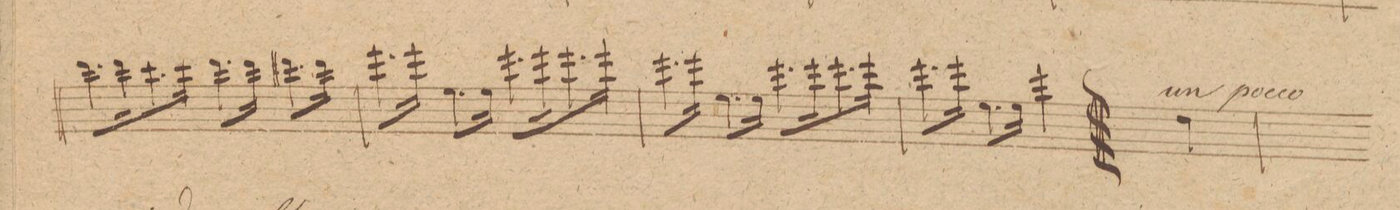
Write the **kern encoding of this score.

**kern	**dynam
*I"Violino. 1mo	*
*clefG2	*
*k[f#c#g#]	*
*met(c)	*
*M4/4	*
8.ddd\L	.
16ddd\K	.
8.ccc#\	.
16ccc#\Jk	.
8.ddd\L	.
16ddd\Jk	.
8.ddd#X\L	.
16ddd#\Jk	.
=52	=52
8.eee\L	.
16eee\Jk	.
8.ee\L	.
16ee\Jk	.
8.eee\L	.
16eee\K	.
8.eee\	.
16eee\Jk	.
=53	=53
8.eee\L	.
16eee\Jk	.
8.ee\L	.
16ee\Jk	.
8.eee\L	.
16eee\K	.
8.eee\	.
16eee\Jk	.
=54	=54
8.eee\L	.
16eee\Jk	.
8.ee\L	.
16ee\Jk	.
4eee\	.
=||	=||
4dd\	.
=55	=55
*-	*-
